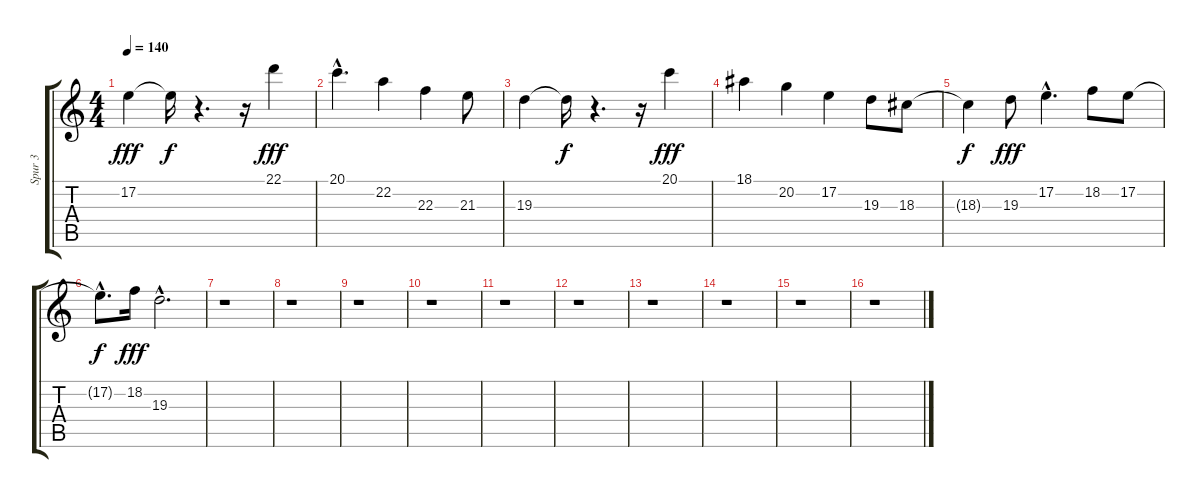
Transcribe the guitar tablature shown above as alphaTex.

\track ("Spur 3" "Spur 3") {instrument acousticgrandpiano}
\staff {score tabs}
\tuning (E4 B3 G3 D3 A2 E2) {hide}
\ts (4 4)
\tempo 140
\clef g2
\ks c
17.2.4{dy fff} 17.2{t}.16{dy f} r.4{d} r.16 22.1.4{dy fff} |
20.1{hac}.4{d} 22.2.4 22.3.4 21.3.8 |
19.3.4 19.3{t}.16{dy f} r.4{d} r.16 20.1.4{dy fff} |
18.1.4 20.2.4 17.2.4 19.3.8 18.3.8 |
18.3{t}.4{dy f} 19.3.8{dy fff} 17.2{hac}.4{d} 18.2.8 17.2.8 |
17.2{hac t}.8{d dy f} 18.2.16{dy fff} 19.3{hac}.2{d} |
r.1 |
r.1 |
r.1 |
r.1 |
r.1 |
r.1 |
r.1 |
r.1 |
r.1 |
r.1
